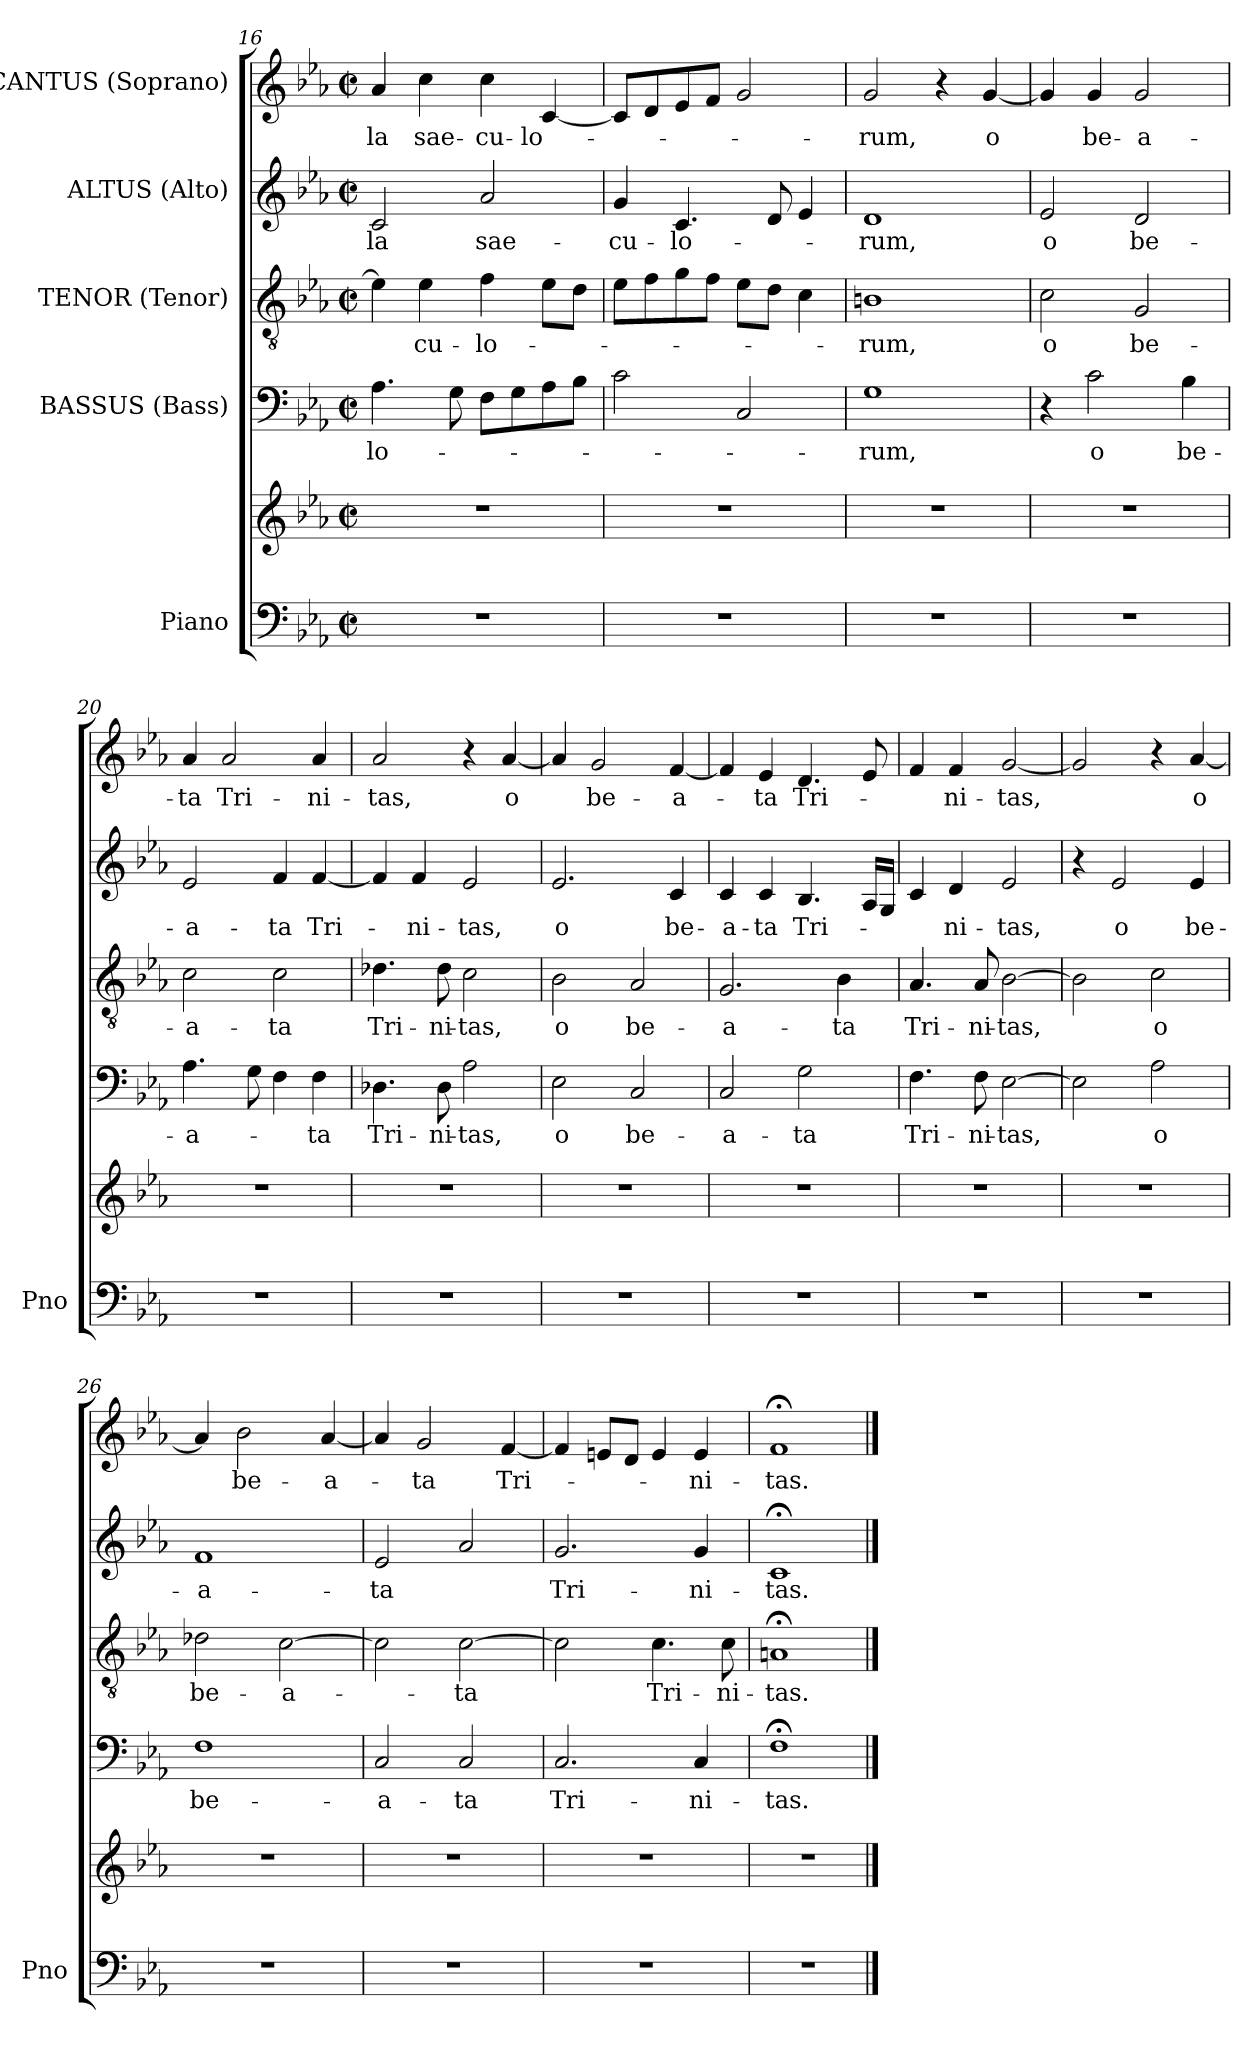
**kern	**kern	**kern	**text	**kern	**text	**kern	**text	**kern	**text
*part5	*part5	*part4	*part4	*part3	*part3	*part2	*part2	*part1	*part1
*staff6	*staff5	*staff4	*staff4	*staff3	*staff3	*staff2	*staff2	*staff1	*staff1
*I"Piano	*	*I"BASSUS (Bass)	*	*I"TENOR (Tenor)	*	*I"ALTUS (Alto)	*	*I"CANTUS (Soprano)	*
*I'Pno	*	*	*	*	*	*	*	*	*
*clefF4	*clefG2	*clefF4	*	*clefGv2	*	*clefG2	*	*clefG2	*
*k[b-e-a-]	*k[b-e-a-]	*k[b-e-a-]	*	*k[b-e-a-]	*	*k[b-e-a-]	*	*k[b-e-a-]	*
*E-:	*E-:	*E-:	*	*E-:	*	*E-:	*	*E-:	*
*M2/2	*M2/2	*M2/2	*	*M2/2	*	*M2/2	*	*M2/2	*
*met(c|)	*met(c|)	*met(c|)	*	*met(c|)	*	*met(c|)	*	*met(c|)	*
=16	=16	=16	=16	=16	=16	=16	=16	=16	=16
1r	1r	4.A-\	-lo-	4e-\]	.	2c/	-la	4a-/	-la
.	.	.	.	4e-\	-cu-	.	.	4cc\	sae-
.	.	8G\	.	.	.	.	.	.	.
.	.	8F\L	.	4f\	-lo-	2a-/	sae-	4cc\	-cu-
.	.	8G\	.	.	.	.	.	.	.
.	.	8A-\	.	8e-\L	.	.	.	[4c/	-lo-
.	.	8B-\J	.	8d\J	.	.	.	.	.
=17	=17	=17	=17	=17	=17	=17	=17	=17	=17
1r	1r	2c\	.	8e-\L	.	4g/	-cu-	8c/L]	.
.	.	.	.	8f\	.	.	.	8d/	.
.	.	.	.	8g\	.	4.c/	-lo-	8e-/	.
.	.	.	.	8f\J	.	.	.	8f/J	.
.	.	2C/	.	8e-\L	.	.	.	2g/	.
.	.	.	.	8d\J	.	8d/	.	.	.
.	.	.	.	4c\	.	4e-/	.	.	.
!!LO:PB:g=z
=18	=18	=18	=18	=18	=18	=18	=18	=18	=18
1r	1r	1G	-­rum,	1Bn	-­rum,	1d	-­rum,	2g/	-­rum,
.	.	.	.	.	.	.	.	4r	.
.	.	.	.	.	.	.	.	[4g/	o
=19	=19	=19	=19	=19	=19	=19	=19	=19	=19
1r	1r	4r	.	2c\	o	2e-/	o	4g/]	.
.	.	2c\	o	.	.	.	.	4g/	be-
.	.	.	.	2G/	be-	2d/	be-	2g/	-a-
.	.	4B-\	be-	.	.	.	.	.	.
=20	=20	=20	=20	=20	=20	=20	=20	=20	=20
1r	1r	4.A-\	-a-	2c\	-a-	2e-/	-a-	4a-/	-ta
.	.	.	.	.	.	.	.	2a-/	Tri-
.	.	8G\	.	.	.	.	.	.	.
.	.	4F\	.	2c\	-ta	4f/	-ta	.	.
.	.	4F\	-ta	.	.	[4f/	Tri-	4a-/	-ni-
=21	=21	=21	=21	=21	=21	=21	=21	=21	=21
1r	1r	4.D-X\	Tri-	4.d-X\	Tri-	4f/]	.	2a-/	-tas,
.	.	.	.	.	.	4f/	-ni-	.	.
.	.	8D-\	-ni-	8d-\	-ni-	.	.	.	.
.	.	2A-\	-tas,	2c\	-tas,	2e-/	-tas,	4r	.
.	.	.	.	.	.	.	.	[4a-/	o
=22	=22	=22	=22	=22	=22	=22	=22	=22	=22
1r	1r	2E-\	o	2B-\	o	2.e-/	o	4a-/]	.
.	.	.	.	.	.	.	.	2g/	be-
.	.	2C/	be-	2A-/	be-	.	.	.	.
.	.	.	.	.	.	4c/	be-	[4f/	-a-
=23	=23	=23	=23	=23	=23	=23	=23	=23	=23
1r	1r	2C/	-a-	2.G/	-a-	4c/	-a-	4f/]	.
.	.	.	.	.	.	4c/	-ta	4e-/	-ta
.	.	2G\	-ta	.	.	4.B-/	Tri-	4.d/	Tri-
.	.	.	.	4B-\	-ta	.	.	.	.
.	.	.	.	.	.	16A-/LL	.	8e-/	.
.	.	.	.	.	.	16G/JJ	.	.	.
!!LO:LB:g=z
=24	=24	=24	=24	=24	=24	=24	=24	=24	=24
1r	1r	4.F\	Tri-	4.A-/	Tri-	4c/	-­	4f/	-­
.	.	.	.	.	.	4d/	ni-	4f/	ni-
.	.	8F\	-ni-	8A-/	-ni-	.	.	.	.
.	.	[2E-\	-tas,	[2B-\	-tas,	2e-/	-tas,	[2g/	-tas,
=25	=25	=25	=25	=25	=25	=25	=25	=25	=25
1r	1r	2E-\]	.	2B-\]	.	4r	.	2g/]	.
.	.	.	.	.	.	2e-/	o	.	.
.	.	2A-\	o	2c\	o	.	.	4r	.
.	.	.	.	.	.	4e-/	be-	[4a-/	o
=26	=26	=26	=26	=26	=26	=26	=26	=26	=26
1r	1r	1F	be-	2d-X\	be-	1f	-a-	4a-/]	.
.	.	.	.	.	.	.	.	2b-\	be-
.	.	.	.	[2c\	-a-	.	.	.	.
.	.	.	.	.	.	.	.	[4a-/	-a-
=27	=27	=27	=27	=27	=27	=27	=27	=27	=27
1r	1r	2C/	-a-	2c\]	.	2e-/	-ta	4a-/]	.
.	.	.	.	.	.	.	.	2g/	-ta
.	.	2C/	-ta	[2c\	-ta	2a-/	.	.	.
.	.	.	.	.	.	.	.	[4f/	Tri-
=28	=28	=28	=28	=28	=28	=28	=28	=28	=28
1r	1r	2.C/	Tri-	2c\]	.	2.g/	Tri-	4f/]	.
.	.	.	.	.	.	.	.	8en/L	.
.	.	.	.	.	.	.	.	8d/J	.
.	.	.	.	4.c\	Tri-	.	.	4e/	.
.	.	4C/	-ni-	.	.	4g/	-ni-	4e/	-ni-
.	.	.	.	8c\	-ni-	.	.	.	.
=29	=29	=29	=29	=29	=29	=29	=29	=29	=29
1r	1r	1F;<	-tas.	1An;<	-tas.	1c;<	-tas.	1f;<	-tas.
==	==	==	==	==	==	==	==	==	==
*-	*-	*-	*-	*-	*-	*-	*-	*-	*-
